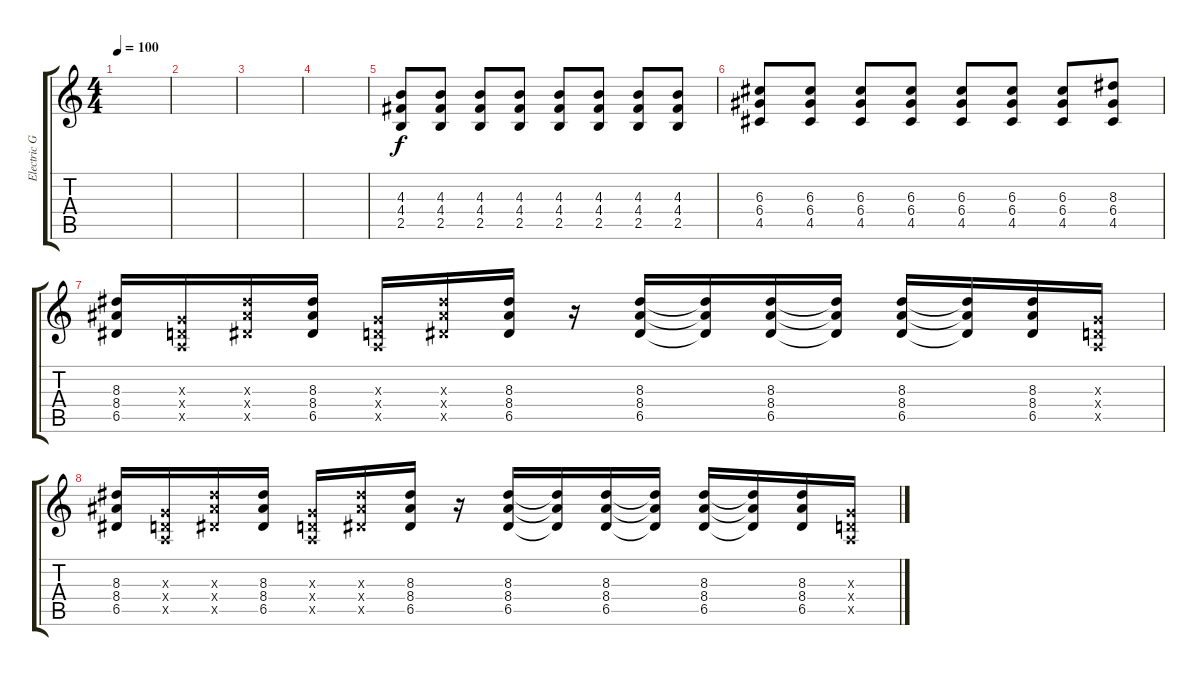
\track ("Electric Guitar" "Electric G") {instrument overdrivenguitar}
\staff {score tabs}
\tuning (E4 B3 G3 D3 A2 E2) {hide}
\ts (4 4)
\tempo 100
\clef g2
\ks c
|
|
|
|
(4.3 4.4 2.5).8 (4.3 4.4 2.5).8 (4.3 4.4 2.5).8 (4.3 4.4 2.5).8 (4.3 4.4 2.5).8 (4.3 4.4 2.5).8 (4.3 4.4 2.5).8 (4.3 4.4 2.5).8 |
(6.3 6.4 4.5).8 (6.3 6.4 4.5).8 (6.3 6.4 4.5).8 (6.3 6.4 4.5).8 (6.3 6.4 4.5).8 (6.3 6.4 4.5).8 (6.3 6.4 4.5).8 (8.3 6.4 4.5).8 |
(8.3 8.4 6.5).16 (0.3{x} 0.4{x} 0.5{x}).16 (8.3{x} 8.4{x} 6.5{x}).16 (8.3 8.4 6.5).16 (0.3{x} 0.4{x} 0.5{x}).16 (8.3{x} 8.4{x} 6.5{x}).16 (8.3 8.4 6.5).16 r.16 (8.3 8.4 6.5).16 (8.3{t} 8.4{t} 6.5{t}).16 (8.3 8.4 6.5).16 (8.3{t} 8.4{t} 6.5{t}).16 (8.3 8.4 6.5).16 (8.3{t} 8.4{t} 6.5{t}).16 (8.3 8.4 6.5).16 (0.3{x} 0.4{x} 0.5{x}).16 |
(8.3 8.4 6.5).16 (0.3{x} 0.4{x} 0.5{x}).16 (8.3{x} 8.4{x} 6.5{x}).16 (8.3 8.4 6.5).16 (0.3{x} 0.4{x} 0.5{x}).16 (8.3{x} 8.4{x} 6.5{x}).16 (8.3 8.4 6.5).16 r.16 (8.3 8.4 6.5).16 (8.3{t} 8.4{t} 6.5{t}).16 (8.3 8.4 6.5).16 (8.3{t} 8.4{t} 6.5{t}).16 (8.3 8.4 6.5).16 (8.3{t} 8.4{t} 6.5{t}).16 (8.3 8.4 6.5).16 (0.3{x} 0.4{x} 0.5{x}).16
